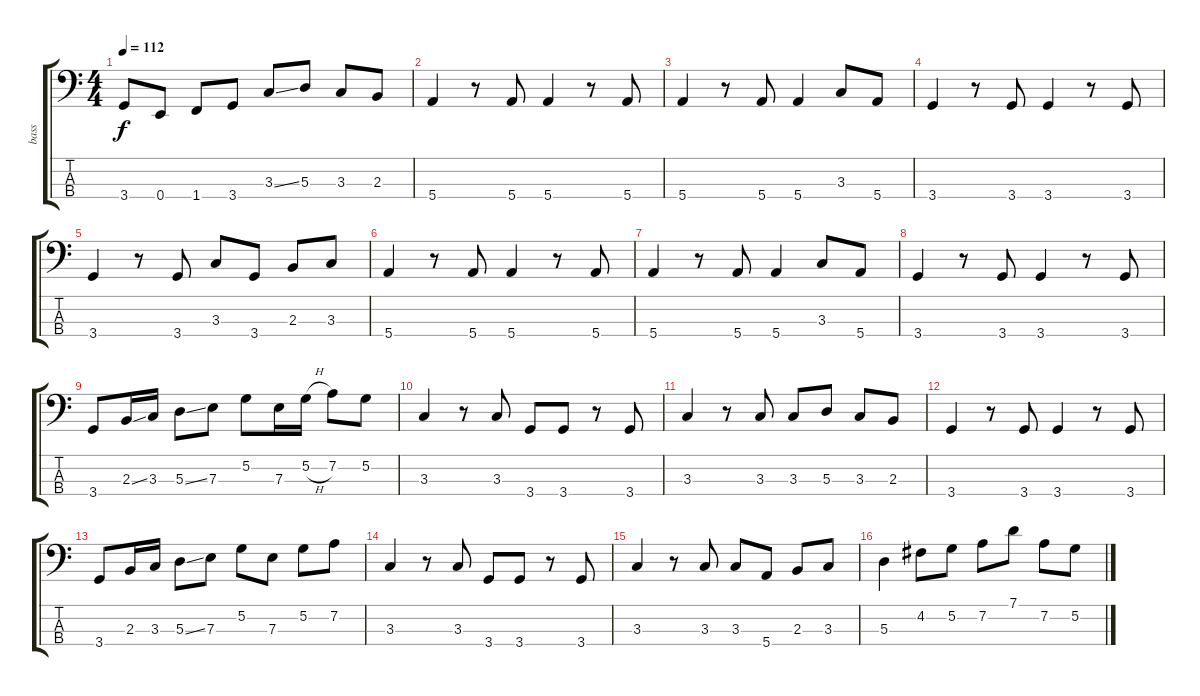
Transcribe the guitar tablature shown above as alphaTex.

\track ("bass" "bass") {instrument electricbassfinger}
\staff {score tabs}
\tuning (G2 D2 A1 E1) {hide}
\ts (4 4)
\tempo 112
\clef f4
\ks c
3.4.8{dy f} 0.4.8 1.4.8 3.4.8 3.3{ss}.8 5.3.8 3.3.8 2.3.8 |
5.4.4 r.8 5.4.8 5.4.4 r.8 5.4.8 |
5.4.4 r.8 5.4.8 5.4.4 3.3.8 5.4.8 |
3.4.4 r.8 3.4.8 3.4.4 r.8 3.4.8 |
3.4.4 r.8 3.4.8 3.3.8 3.4.8 2.3.8 3.3.8 |
5.4.4 r.8 5.4.8 5.4.4 r.8 5.4.8 |
5.4.4 r.8 5.4.8 5.4.4 3.3.8 5.4.8 |
3.4.4 r.8 3.4.8 3.4.4 r.8 3.4.8 |
3.4.8 2.3{ss}.16 3.3.16 5.3{ss}.8 7.3.8 5.2.8 7.3.16 5.2{h}.16 7.2.8 5.2.8 |
3.3.4 r.8 3.3.8 3.4.8 3.4.8 r.8 3.4.8 |
3.3.4 r.8 3.3.8 3.3.8 5.3.8 3.3.8 2.3.8 |
3.4.4 r.8 3.4.8 3.4.4 r.8 3.4.8 |
3.4.8 2.3.16 3.3.16 5.3{ss}.8 7.3.8 5.2.8 7.3.8 5.2.8 7.2.8 |
3.3.4 r.8 3.3.8 3.4.8 3.4.8 r.8 3.4.8 |
3.3.4 r.8 3.3.8 3.3.8 5.4.8 2.3.8 3.3.8 |
5.3.4 4.2.8 5.2.8 7.2.8 7.1.8 7.2.8 5.2.8
